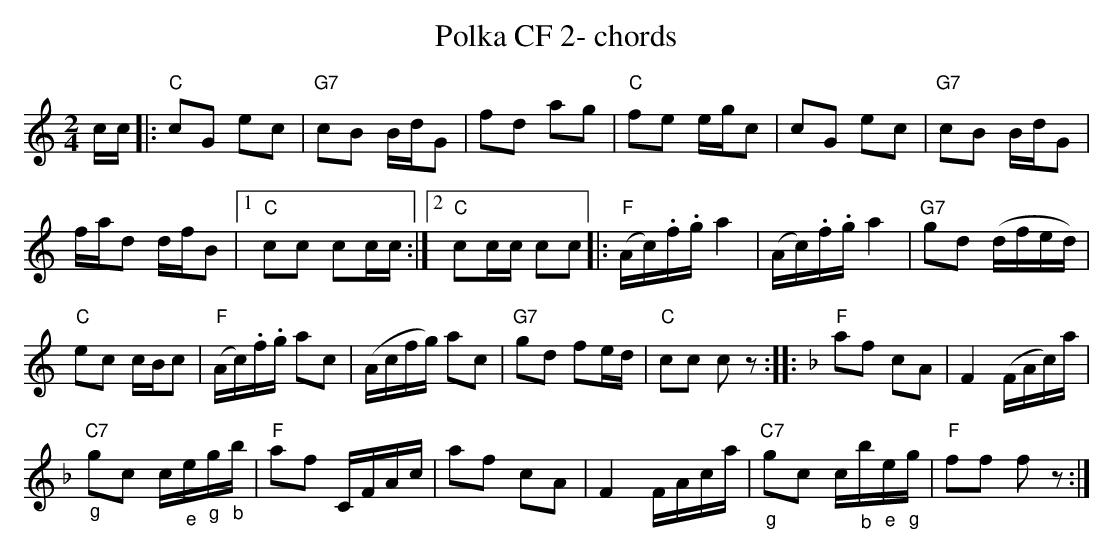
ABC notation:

X:1
T:Polka CF 2- chords
M:2/4
L:1/16
K:Cmaj%%MIDI gchordon
cc |: "C"c2G2 e2c2 | "G7"c2B2 BdG2 | f2d2 a2g2 | "C"f2e2 egc2 | c2G2 e2c2 | "G7"c2B2 BdG2 |
fad2 dfB2 |1 "C"c2c2 c2cc :|2 "C"c2cc c2c2 |: "F"(Ac).f.g a4 | (Ac).f.g a4 | "G7"g2d2 (dfed) |
"C"e2c2 cBc2 | "F"(Ac).f.g a2c2 | (Acfg) a2c2 | "G7"g2d2 f2ed | "C"c2c2 c2z2 :: [K:Fmaj] "F"a2f2 c2A2 | F4 (FAc)a |
"C7""_g"g2c2 c"_e"e"_g"g"_b"b | "F"a2f2 CFAc | a2f2 c2A2 | F4 FAca | "C7""_g"g2c2 c"_b"b"_e"e"_g"g | "F"f2f2 f2z2 :|
